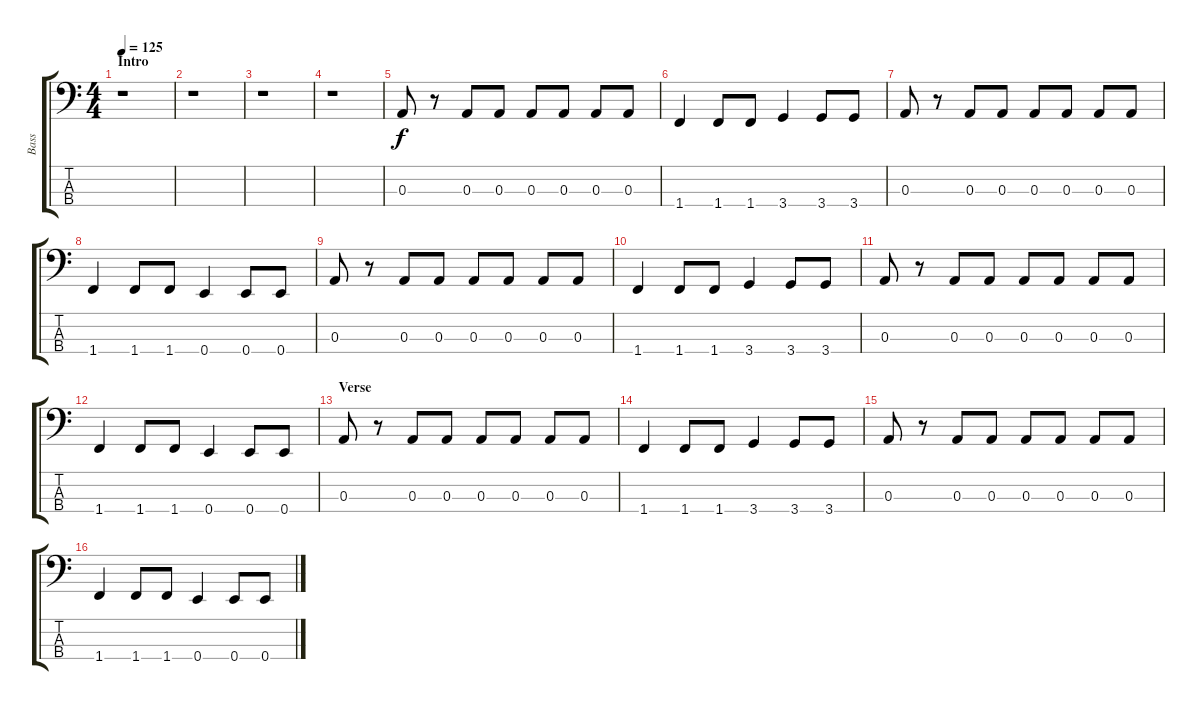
\track ("Bass" "Bass") {instrument electricbassfinger}
\staff {score tabs}
\tuning (G2 D2 A1 E1) {hide}
\ts (4 4)
\section ("" "Intro")
\tempo 125
\clef f4
\ks c
r.1{dy f instrument electricbassfinger} |
r.1 |
r.1 |
r.1 |
0.3.8 r.8 0.3.8 0.3.8 0.3.8 0.3.8 0.3.8 0.3.8 |
1.4.4 1.4.8 1.4.8 3.4.4 3.4.8 3.4.8 |
0.3.8 r.8 0.3.8 0.3.8 0.3.8 0.3.8 0.3.8 0.3.8 |
1.4.4 1.4.8 1.4.8 0.4.4 0.4.8 0.4.8 |
0.3.8 r.8 0.3.8 0.3.8 0.3.8 0.3.8 0.3.8 0.3.8 |
1.4.4 1.4.8 1.4.8 3.4.4 3.4.8 3.4.8 |
0.3.8 r.8 0.3.8 0.3.8 0.3.8 0.3.8 0.3.8 0.3.8 |
1.4.4 1.4.8 1.4.8 0.4.4 0.4.8 0.4.8 |
\section ("" "Verse")
0.3.8 r.8 0.3.8 0.3.8 0.3.8 0.3.8 0.3.8 0.3.8 |
1.4.4 1.4.8 1.4.8 3.4.4 3.4.8 3.4.8 |
0.3.8 r.8 0.3.8 0.3.8 0.3.8 0.3.8 0.3.8 0.3.8 |
1.4.4 1.4.8 1.4.8 0.4.4 0.4.8 0.4.8
